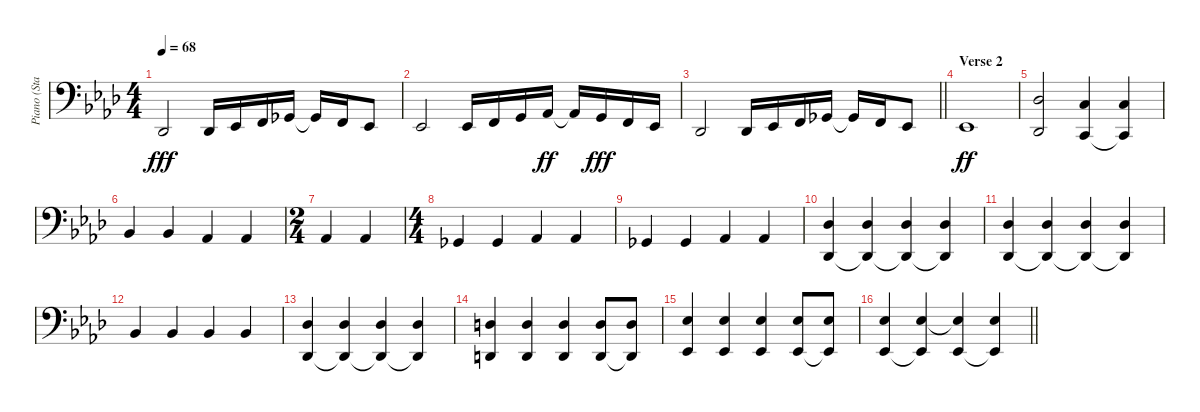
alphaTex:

\track ("Piano (Staff 2)" "Piano (Sta") {instrument acousticgrandpiano}
\staff {score}
\tuning (E4 B3 G3 D3 A2 E2 B1) {hide}
\ts (4 4)
\tempo 68
\clef f4
\ks ab
2.7.2{dy fff} 2.7.16 4.7.16 1.6.16 2.6.16 2.6{t}.16 1.6.16 4.7.8 |
4.7.2 4.7.16 1.6.16 3.6.16 4.6.16{dy ff} 4.6{t}.16 3.6.16{dy fff} 1.6.16 4.7.16 |
\barLineRight lightlight
2.7.2 2.7.16 4.7.16 1.6.16 2.6.16 2.6{t}.16 1.6.16 4.7.8 |
\section ("" "Verse 2")
4.7.1{dy ff} |
(4.5 2.7).2 (3.5 1.7).4 (3.5 1.7{t}).4 |
1.5.4 1.5.4 4.6.4 4.6.4 |
\ts (2 4)
4.6.4 4.6.4 |
\ts (4 4)
2.6.4 2.6.4 4.6.4 4.6.4 |
2.6.4 2.6.4 4.6.4 4.6.4 |
(4.5 2.7).4 (4.5 2.7{t}).4 (4.5 2.7{t}).4 (4.5 2.7{t}).4 |
(4.5 2.7).4 (4.5 2.7{t}).4 (4.5 2.7{t}).4 (4.5 2.7{t}).4 |
1.5.4 1.5.4 1.5.4 1.5.4 |
(4.5 2.7).4 (4.5 2.7{t}).4 (4.5 2.7{t}).4 (4.5 2.7{t}).4 |
(0.4 3.7).4 (0.4 3.7).4 (0.4 3.7).4 (0.4 3.7).8 (0.4 3.7{t}).8 |
(1.4 4.7).4 (1.4 4.7).4 (1.4 4.7).4 (1.4 4.7).8 (1.4 4.7{t}).8 |
\barLineRight lightlight
(1.4 4.7).4 (1.4 4.7{t}).4 (1.4{t} 4.7).4 (1.4 4.7{t}).4
